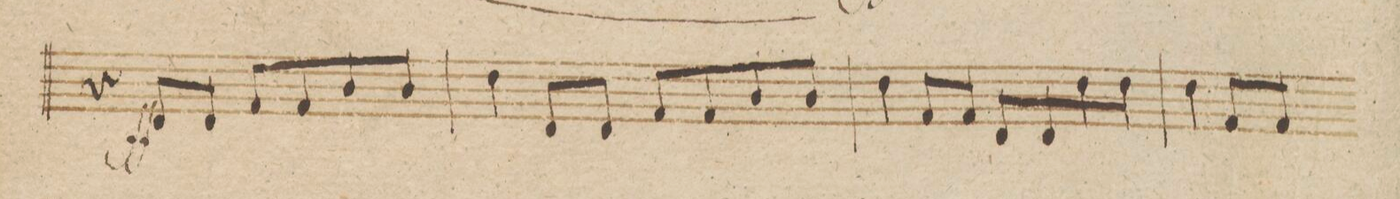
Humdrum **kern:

**kern	**dynam
*I"Violino 2do	*
*clefG2	*
*k[b-]	*
*met(c|)	*
*M2/2	*
4r	.
8d/L	ff
8d/J	.
8f/L	.
8f/	.
8b-/	.
8b-/J	.
=49	=49
4dd\	.
8d/L	.
8d/J	.
8f/L	.
8f/	.
8b-/	.
8b-/J	.
=50	=50
4dd\	.
8f/L	.
8f/J	.
8d/L	.
8d/	.
8dd\	.
8dd\J	.
=51	=51
4dd\	.
8f/L	.
8f/J	.
*-	*-
